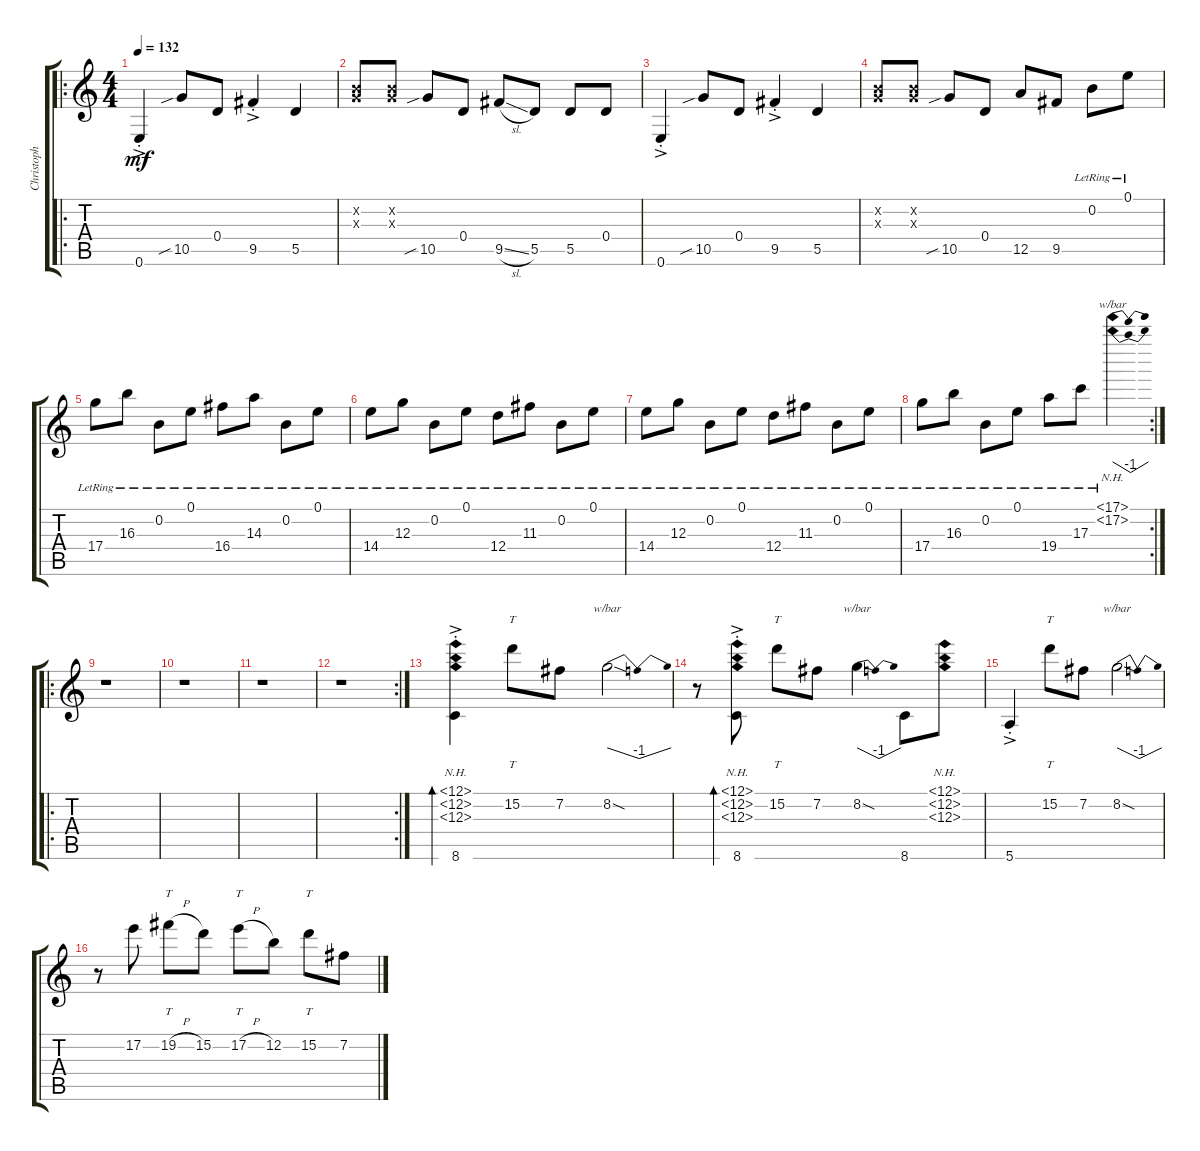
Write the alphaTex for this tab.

\track ("Christoph" "Christoph") {instrument electricguitarclean}
\staff {score tabs}
\tuning (E4 B3 G3 D3 A2 E2) {hide}
\ro
\ts (4 4)
\tempo 132
\clef g2
\ks c
0.6{ac st}.4{dy mf} 10.5{sib}.8 0.4.8 9.5{ac st}.4 5.5.4 |
(0.2{x} 0.3{x}).8 (0.2{x} 0.3{x}).8 10.5{sib}.8 0.4.8 9.5{sl}.8 5.5.8 5.5.8 0.4.8 |
0.6{ac st}.4 10.5{sib}.8 0.4.8 9.5{ac st}.4 5.5.4 |
(0.2{x} 0.3{x}).8 (0.2{x} 0.3{x}).8 10.5{sib}.8 0.4.8 12.5.8 9.5.8 0.2{lr}.8 0.1{lr}.8 |
17.4{lr}.8 16.3{lr}.8 0.2{lr}.8 0.1{lr}.8 16.4{lr}.8 14.3{lr}.8 0.2{lr}.8 0.1{lr}.8 |
14.4{lr}.8 12.3{lr}.8 0.2{lr}.8 0.1{lr}.8 12.4{lr}.8 11.3{lr}.8 0.2{lr}.8 0.1{lr}.8 |
14.4{lr}.8 12.3{lr}.8 0.2{lr}.8 0.1{lr}.8 12.4{lr}.8 11.3{lr}.8 0.2{lr}.8 0.1{lr}.8 |
\rc 2
17.4{lr}.8 16.3{lr}.8 0.2{lr}.8 0.1{lr}.8 19.4{lr}.8 17.3{lr}.8 (17.1{nh} 17.2{nh lr}).4{tbe (dip default 0 0 30 -4 60 0)} |
\ro
r.1 |
r.1 |
r.1 |
\rc 2
r.1 |
(12.1{nh ac st} 12.2{nh ac st} 12.3{nh ac st} 8.6{ac st}).4{bd 60} 15.2.8{tt} 7.2.8 8.2{sod}.2{tbe (dip default 0 0 30 -4 60 0)} |
r.8 (12.1{nh ac st} 12.2{nh ac st} 12.3{nh ac st} 8.6).8{bd 60} 15.2.8{tt} 7.2.8 8.2{sod}.4{tbe (dip default 0 0 30 -4 60 0)} 8.6.8 (12.1{nh} 12.2{nh} 12.3{nh}).8 |
5.6{ac st}.4 15.2.8{tt} 7.2.8 8.2{sod}.2{tbe (dip default 0 0 30 -4 60 0)} |
r.8 17.2.8 19.2{h}.8{tt} 15.2.8 17.2{h}.8{tt} 12.2.8 15.2.8{tt} 7.2.8
